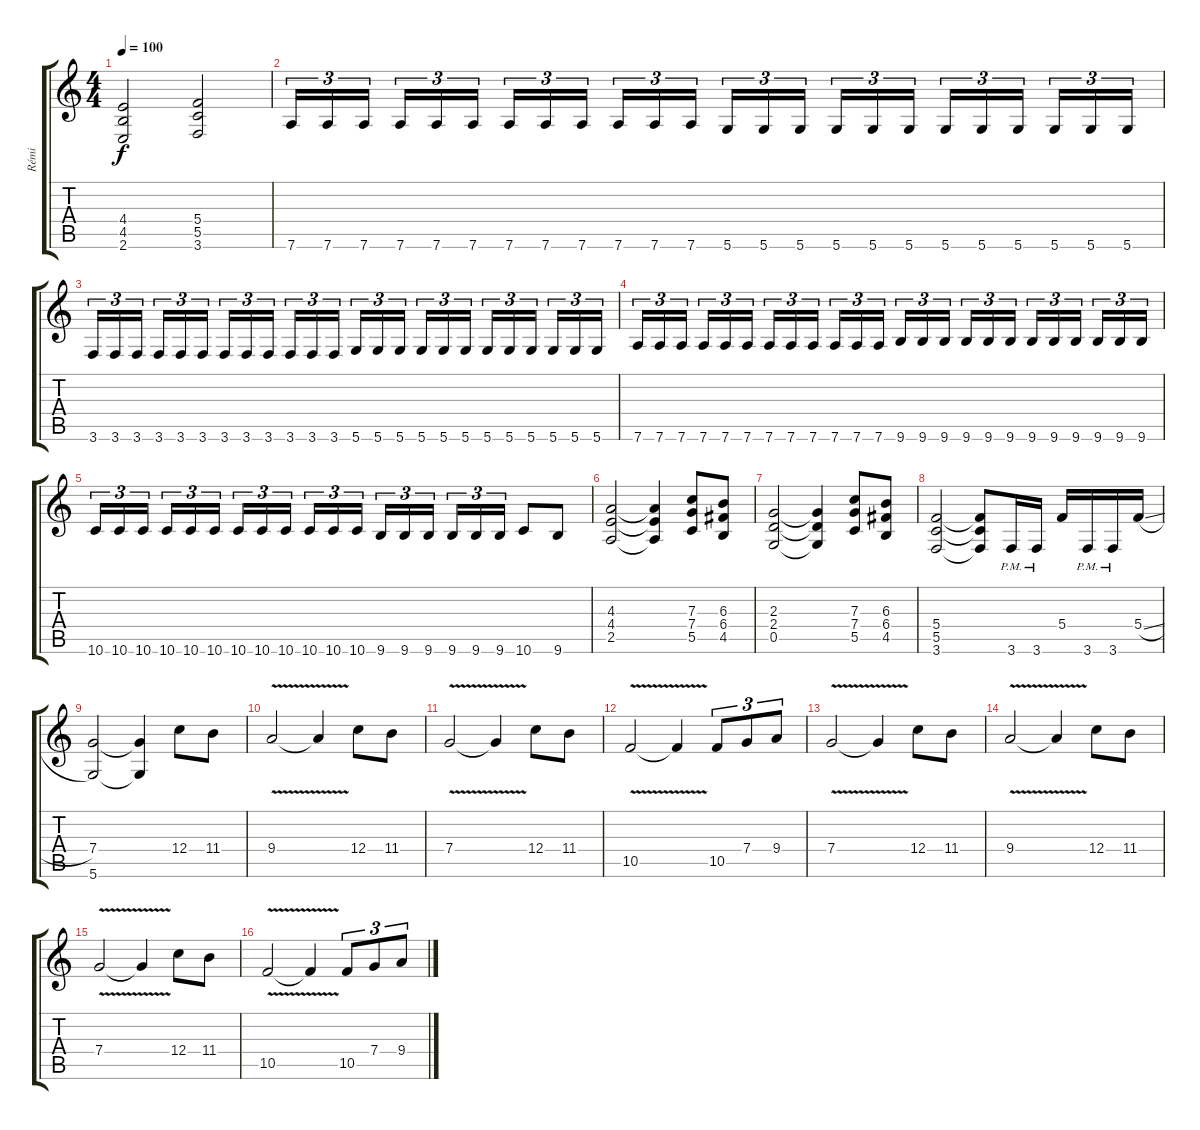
\track ("Rémi" "Rémi") {instrument distortionguitar}
\staff {score tabs}
\tuning (D4 A3 F3 C3 G2 D2) {hide}
\ts (4 4)
\tempo 100
\clef g2
\ks c
(4.4 4.5 2.6).2{dy f} (5.4 5.5 3.6).2 |
7.6.16{tu (3 2)} 7.6.16{tu (3 2)} 7.6.16{tu (3 2) beam splitsecondary} 7.6.16{tu (3 2)} 7.6.16{tu (3 2)} 7.6.16{tu (3 2)} 7.6.16{tu (3 2)} 7.6.16{tu (3 2)} 7.6.16{tu (3 2) beam splitsecondary} 7.6.16{tu (3 2)} 7.6.16{tu (3 2)} 7.6.16{tu (3 2)} 5.6.16{tu (3 2)} 5.6.16{tu (3 2)} 5.6.16{tu (3 2) beam splitsecondary} 5.6.16{tu (3 2)} 5.6.16{tu (3 2)} 5.6.16{tu (3 2)} 5.6.16{tu (3 2)} 5.6.16{tu (3 2)} 5.6.16{tu (3 2) beam splitsecondary} 5.6.16{tu (3 2)} 5.6.16{tu (3 2)} 5.6.16{tu (3 2)} |
3.6.16{tu (3 2)} 3.6.16{tu (3 2)} 3.6.16{tu (3 2) beam splitsecondary} 3.6.16{tu (3 2)} 3.6.16{tu (3 2)} 3.6.16{tu (3 2)} 3.6.16{tu (3 2)} 3.6.16{tu (3 2)} 3.6.16{tu (3 2) beam splitsecondary} 3.6.16{tu (3 2)} 3.6.16{tu (3 2)} 3.6.16{tu (3 2)} 5.6.16{tu (3 2)} 5.6.16{tu (3 2)} 5.6.16{tu (3 2) beam splitsecondary} 5.6.16{tu (3 2)} 5.6.16{tu (3 2)} 5.6.16{tu (3 2)} 5.6.16{tu (3 2)} 5.6.16{tu (3 2)} 5.6.16{tu (3 2) beam splitsecondary} 5.6.16{tu (3 2)} 5.6.16{tu (3 2)} 5.6.16{tu (3 2)} |
7.6.16{tu (3 2)} 7.6.16{tu (3 2)} 7.6.16{tu (3 2) beam splitsecondary} 7.6.16{tu (3 2)} 7.6.16{tu (3 2)} 7.6.16{tu (3 2)} 7.6.16{tu (3 2)} 7.6.16{tu (3 2)} 7.6.16{tu (3 2) beam splitsecondary} 7.6.16{tu (3 2)} 7.6.16{tu (3 2)} 7.6.16{tu (3 2)} 9.6.16{tu (3 2)} 9.6.16{tu (3 2)} 9.6.16{tu (3 2) beam splitsecondary} 9.6.16{tu (3 2)} 9.6.16{tu (3 2)} 9.6.16{tu (3 2)} 9.6.16{tu (3 2)} 9.6.16{tu (3 2)} 9.6.16{tu (3 2) beam splitsecondary} 9.6.16{tu (3 2)} 9.6.16{tu (3 2)} 9.6.16{tu (3 2)} |
10.6.16{tu (3 2)} 10.6.16{tu (3 2)} 10.6.16{tu (3 2) beam splitsecondary} 10.6.16{tu (3 2)} 10.6.16{tu (3 2)} 10.6.16{tu (3 2)} 10.6.16{tu (3 2)} 10.6.16{tu (3 2)} 10.6.16{tu (3 2) beam splitsecondary} 10.6.16{tu (3 2)} 10.6.16{tu (3 2)} 10.6.16{tu (3 2)} 9.6.16{tu (3 2)} 9.6.16{tu (3 2)} 9.6.16{tu (3 2) beam splitsecondary} 9.6.16{tu (3 2)} 9.6.16{tu (3 2)} 9.6.16{tu (3 2)} 10.6.8 9.6.8 |
(4.3 4.4 2.5).2 (4.3{t} 4.4{t} 2.5{t}).4 (7.3 7.4 5.5).8 (6.3 6.4 4.5).8 |
(2.3 2.4 0.5).2 (2.3{t} 2.4{t} 0.5{t}).4 (7.3 7.4 5.5).8 (6.3 6.4 4.5).8 |
(5.4 5.5 3.6).2 (5.4{t} 5.5{t} 3.6{t}).8 3.6{pm}.16 3.6{pm}.16 5.4.16 3.6{pm}.16 3.6{pm}.16 5.4{sl}.16 |
(7.4 5.6).2 (7.4{t} 5.6{t}).4 12.4.8 11.4.8 |
9.4{v}.2 9.4{t}.4 12.4.8 11.4.8 |
7.4{v}.2 7.4{t}.4 12.4.8 11.4.8 |
10.5{v}.2 10.5{t}.4 10.5.8{tu (3 2)} 7.4.8{tu (3 2)} 9.4.8{tu (3 2)} |
7.4{v}.2 7.4{t}.4 12.4.8 11.4.8 |
9.4{v}.2 9.4{t}.4 12.4.8 11.4.8 |
7.4{v}.2 7.4{t}.4 12.4.8 11.4.8 |
10.5{v}.2 10.5{t}.4 10.5.8{tu (3 2)} 7.4.8{tu (3 2)} 9.4.8{tu (3 2)}
